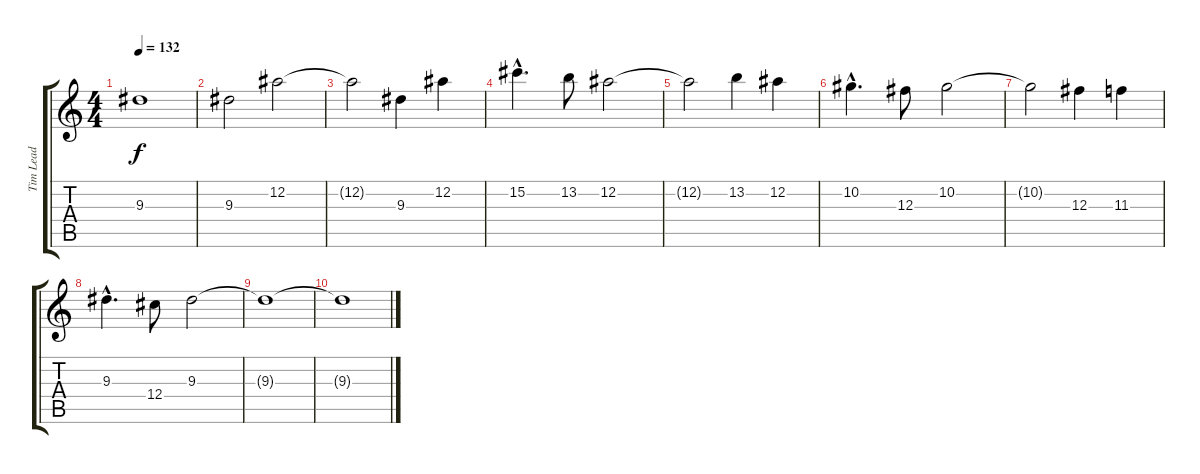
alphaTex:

\track ("Tim Lead " "Tim Lead ") {instrument distortionguitar}
\staff {score tabs}
\tuning (Eb4 Bb3 Gb3 Db3 Ab2 Eb2) {hide}
\ts (4 4)
\tempo 132
\clef g2
\ks c
9.3{t}.1{dy f} |
9.3.2 12.2.2 |
12.2{t}.2 9.3.4 12.2.4 |
15.2{hac}.4{d} 13.2.8 12.2.2 |
12.2{t}.2 13.2.4 12.2.4 |
10.2{hac}.4{d} 12.3.8 10.2.2 |
10.2{t}.2 12.3.4 11.3.4 |
9.3{hac}.4{d} 12.4.8 9.3.2 |
9.3{t}.1 |
9.3{t}.1
